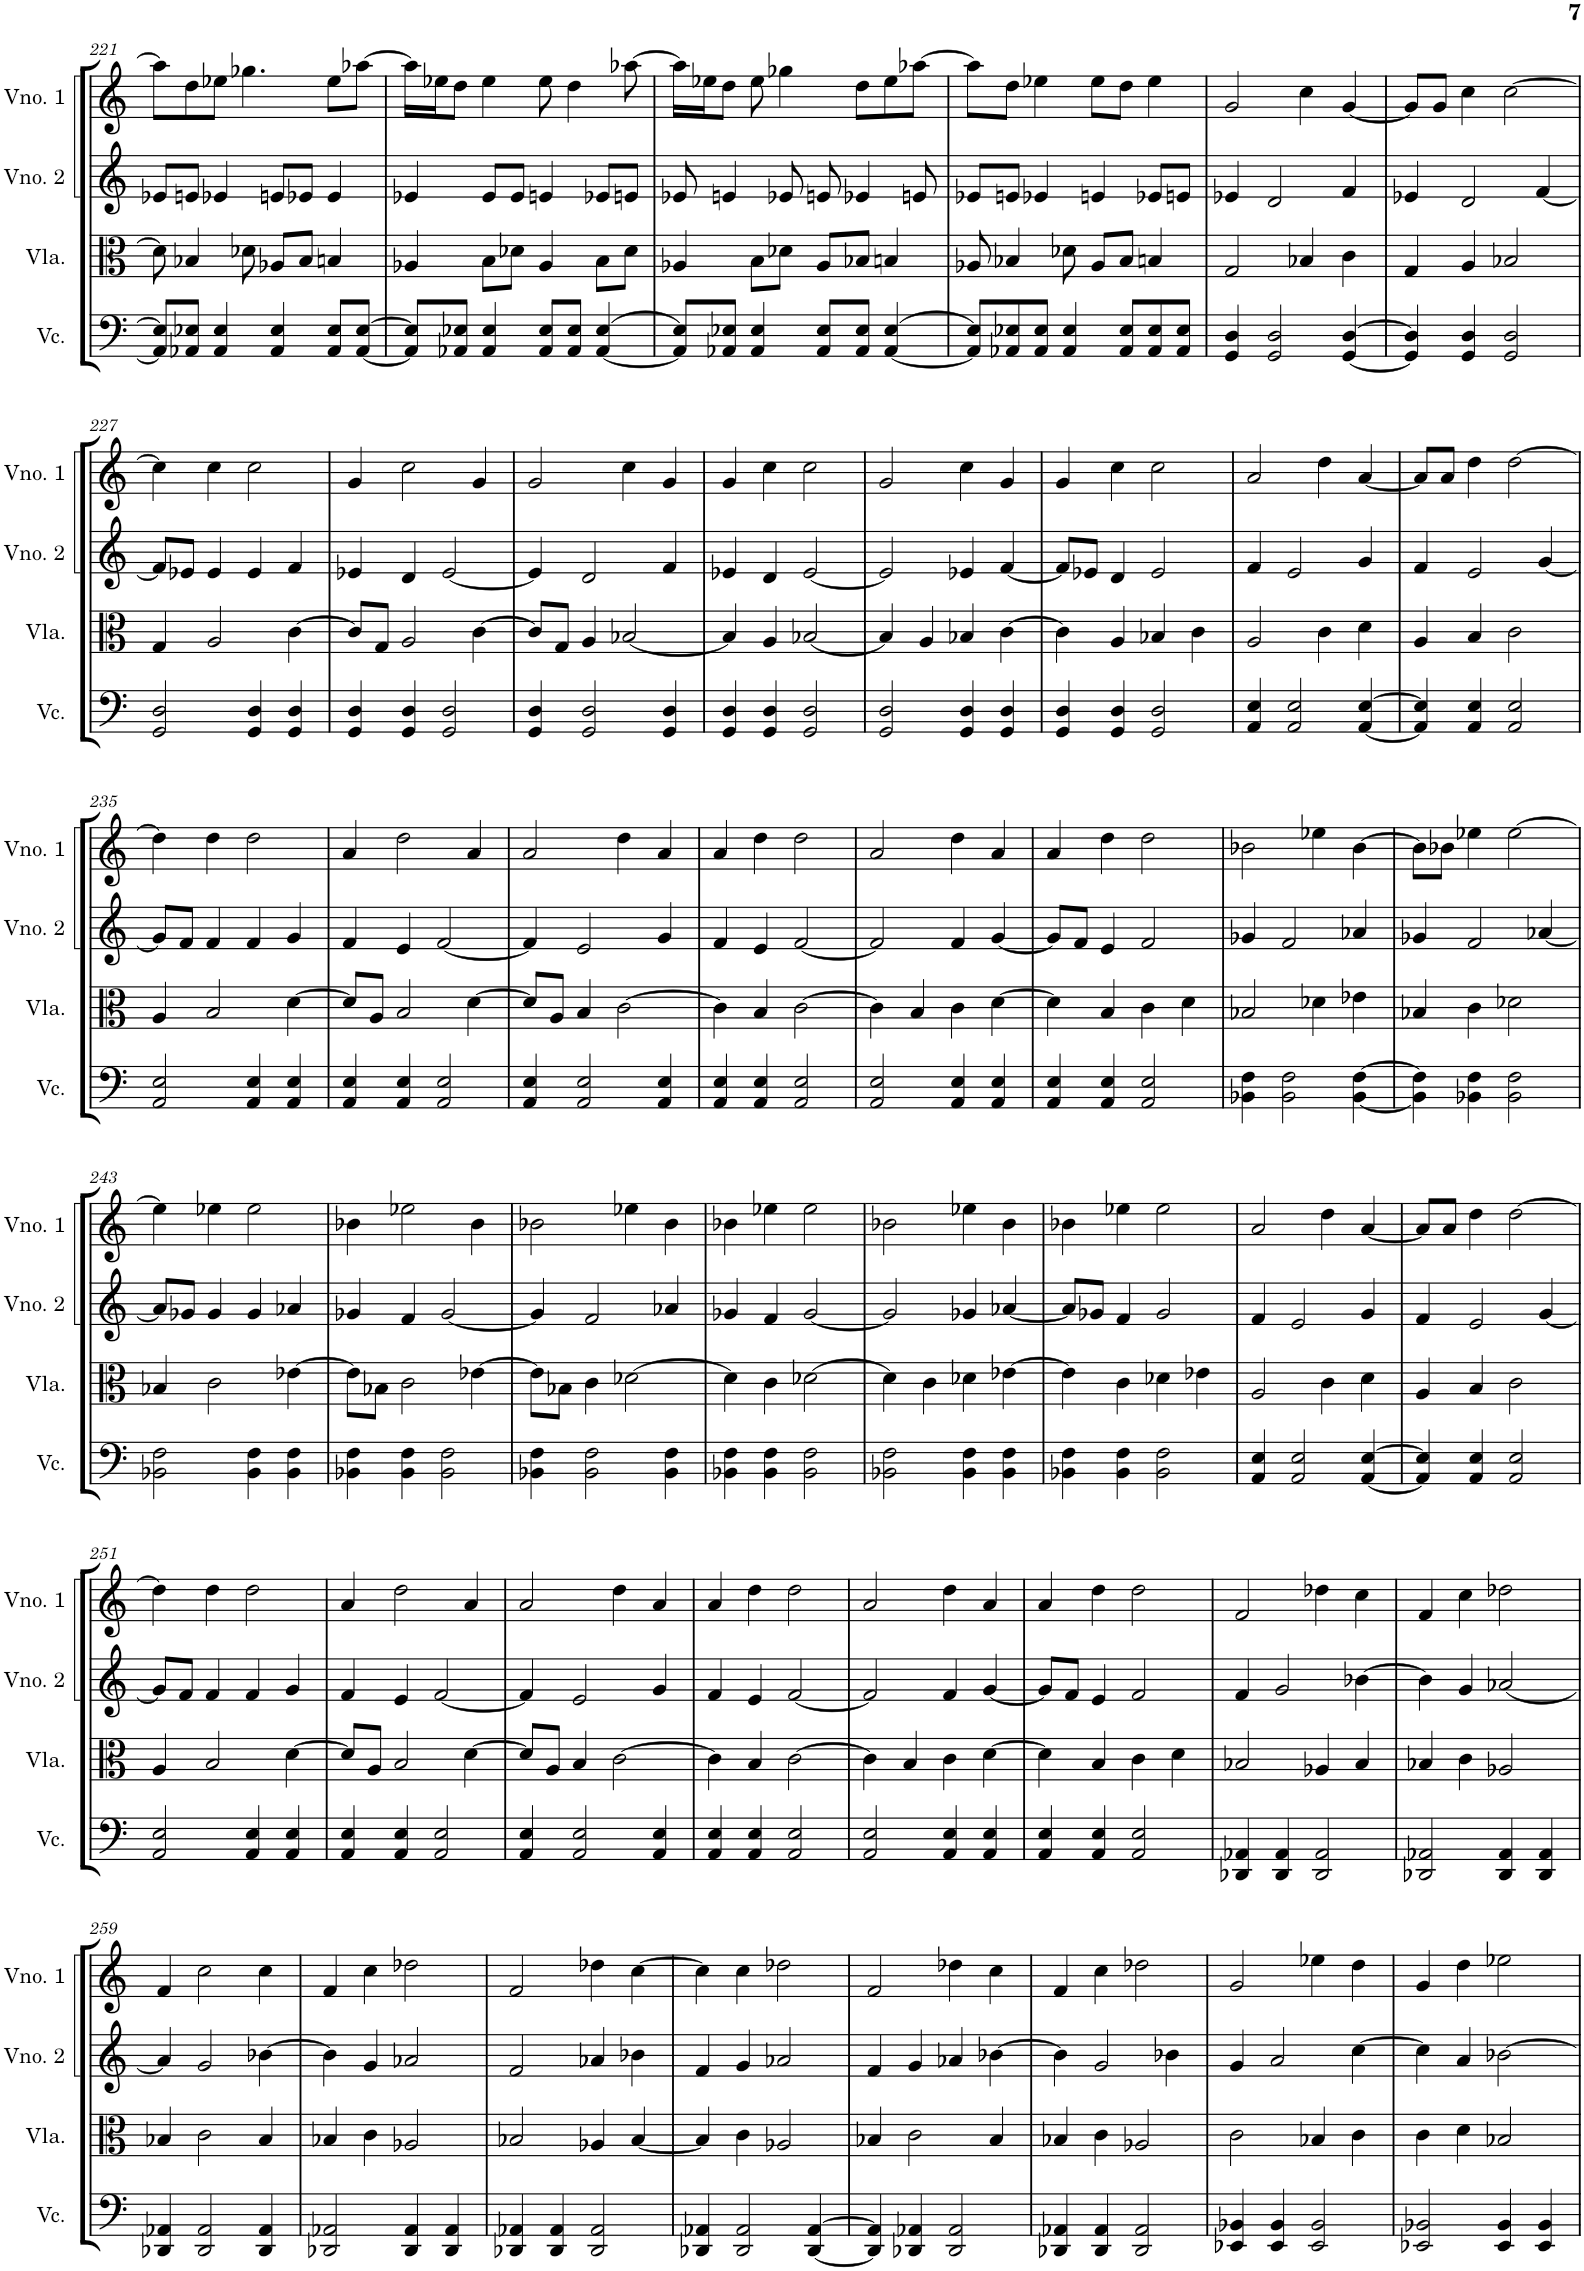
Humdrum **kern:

**kern	**kern	**kern	**kern
*part4	*part3	*part2	*part1
*staff4	*staff3	*staff2	*staff1
*I"Violoncelo	*I"Viola	*I"Violino 2	*I"Violino 1
*I'Vc.	*I'Vla.	*I'Vno. 2	*I'Vno. 1
!!LO:PB:g=z
*clefF4	*clefC3	*clefG2	*clefG2
*k[]	*k[]	*k[]	*k[]
*M4/4	*M4/4	*M4/4	*M4/4
=221	=221	=221	=221
8AA-/] 8E-/]L	8d-\]	8e-X/L	8aa-\L]
8AA-X/ 8E-X/J	4B-X/	8en/J	8dd\
4AA-/ 4E-/	.	4e-X/	8ee-X\J
.	8d-X\	.	4.gg-X\
4AA-/ 4E-/	8A-X/L	8en/L	.
.	8B-/J	8e-X/J	.
8AA-/ 8E-/L	4Bn/	4e-/	8ee-\L
[8AA-/ [8E-/J	.	.	[8aa-X\J
=222	=222	=222	=222
8AA-/] 8E-/]L	4A-X/	4e-X/	16aa-\LL]
.	.	.	16ee-X\J
8AA-X/ 8E-X/J	.	.	8dd\J
4AA-/ 4E-/	8B\L	8e-/L	4ee-\
.	8d-X\J	8e-/J	.
8AA-/ 8E-/L	4A-/	4en/	8ee-\
8AA-/ 8E-/J	.	.	4dd\
[4AA-/ [4E-/	8B\L	8e-X/L	.
.	8d-\J	8en/J	[8aa-X\
=223	=223	=223	=223
8AA-/] 8E-/]L	4A-X/	8e-X/	16aa-\LL]
.	.	.	16ee-X\J
8AA-X/ 8E-X/J	.	4en/	8dd\J
4AA-/ 4E-/	8B\L	.	8ee-\
.	8d-X\J	8e-X/	4gg-X\
8AA-/ 8E-/L	8A-/L	8en/	.
8AA-/ 8E-/J	8B-X/J	4e-X/	8dd\L
[4AA-/ [4E-/	4Bn/	.	8ee-\
.	.	8en/	[8aa-X\J
=224	=224	=224	=224
8AA-/] 8E-/]L	8A-X/	8e-X/L	8aa-\L]
8AA-X/ 8E-X/	4B-X/	8en/J	8dd\J
8AA-/ 8E-/J	.	4e-X/	4ee-X\
4AA-/ 4E-/	8d-X\	.	.
.	8A-/L	4en/	8ee-\L
8AA-/ 8E-/L	8B-/J	.	8dd\J
8AA-/ 8E-/	4Bn/	8e-X/L	4ee-\
8AA-/ 8E-/J	.	8en/J	.
=225	=225	=225	=225
4GG/ 4D/	2G/	4e-X/	2g/
2GG/ 2D/	.	2d/	.
.	4B-X/	.	4cc\
[4GG/ [4D/	4c\	4f/	[4g/
=226	=226	=226	=226
4GG/] 4D/]	4G/	4e-X/	8g/L]
.	.	.	8g/J
4GG/ 4D/	4A/	2d/	4cc\
2GG/ 2D/	2B-X/	.	[2cc\
.	.	[4f/	.
!!LO:LB:g=z
=227	=227	=227	=227
2GG/ 2D/	4G/	8f/L]	4cc\]
.	.	8e-X/J	.
.	2A/	4e-/	4cc\
4GG/ 4D/	.	4e-/	2cc\
4GG/ 4D/	[4c\	4f/	.
=228	=228	=228	=228
4GG/ 4D/	8c/L]	4e-X/	4g/
.	8G/J	.	.
4GG/ 4D/	2A/	4d/	2cc\
2GG/ 2D/	.	[2e-/	.
.	[4c\	.	4g/
=229	=229	=229	=229
4GG/ 4D/	8c/L]	4e-/]	2g/
.	8G/J	.	.
2GG/ 2D/	4A/	2d/	.
.	[2B-X/	.	4cc\
4GG/ 4D/	.	4f/	4g/
=230	=230	=230	=230
4GG/ 4D/	4B-/]	4e-X/	4g/
4GG/ 4D/	4A/	4d/	4cc\
2GG/ 2D/	[2B-X/	[2e-/	2cc\
=231	=231	=231	=231
2GG/ 2D/	4B-/]	2e-/]	2g/
.	4A/	.	.
4GG/ 4D/	4B-X/	4e-X/	4cc\
4GG/ 4D/	[4c\	[4f/	4g/
=232	=232	=232	=232
4GG/ 4D/	4c\]	8f/L]	4g/
.	.	8e-X/J	.
4GG/ 4D/	4A/	4d/	4cc\
2GG/ 2D/	4B-X/	2e-/	2cc\
.	4c\	.	.
=233	=233	=233	=233
4AA/ 4E/	2A/	4f/	2a/
2AA/ 2E/	.	2e/	.
.	4c\	.	4dd\
[4AA/ [4E/	4d\	4g/	[4a/
=234	=234	=234	=234
4AA/] 4E/]	4A/	4f/	8a/L]
.	.	.	8a/J
4AA/ 4E/	4B/	2e/	4dd\
2AA/ 2E/	2c\	.	[2dd\
.	.	[4g/	.
!!LO:LB:g=z
=235	=235	=235	=235
2AA/ 2E/	4A/	8g/L]	4dd\]
.	.	8f/J	.
.	2B/	4f/	4dd\
4AA/ 4E/	.	4f/	2dd\
4AA/ 4E/	[4d\	4g/	.
=236	=236	=236	=236
4AA/ 4E/	8d/L]	4f/	4a/
.	8A/J	.	.
4AA/ 4E/	2B/	4e/	2dd\
2AA/ 2E/	.	[2f/	.
.	[4d\	.	4a/
=237	=237	=237	=237
4AA/ 4E/	8d/L]	4f/]	2a/
.	8A/J	.	.
2AA/ 2E/	4B/	2e/	.
.	[2c\	.	4dd\
4AA/ 4E/	.	4g/	4a/
=238	=238	=238	=238
4AA/ 4E/	4c\]	4f/	4a/
4AA/ 4E/	4B/	4e/	4dd\
2AA/ 2E/	[2c\	[2f/	2dd\
=239	=239	=239	=239
2AA/ 2E/	4c\]	2f/]	2a/
.	4B/	.	.
4AA/ 4E/	4c\	4f/	4dd\
4AA/ 4E/	[4d\	[4g/	4a/
=240	=240	=240	=240
4AA/ 4E/	4d\]	8g/L]	4a/
.	.	8f/J	.
4AA/ 4E/	4B/	4e/	4dd\
2AA/ 2E/	4c\	2f/	2dd\
.	4d\	.	.
=241	=241	=241	=241
4BB-X\ 4F\	2B-X/	4g-X/	2b-X\
2BB-\ 2F\	.	2f/	.
.	4d-X\	.	4ee-X\
[4BB-\ [4F\	4e-X\	4a-X/	[4b-\
=242	=242	=242	=242
4BB-\] 4F\]	4B-X/	4g-X/	8b-\L]
.	.	.	8b-X\J
4BB-X\ 4F\	4c\	2f/	4ee-X\
2BB-\ 2F\	2d-X\	.	[2ee-\
.	.	[4a-X/	.
!!LO:LB:g=z
=243	=243	=243	=243
2BB-X\ 2F\	4B-X/	8a-/L]	4ee-\]
.	.	8g-X/J	.
.	2c\	4g-/	4ee-X\
4BB-\ 4F\	.	4g-/	2ee-\
4BB-\ 4F\	[4e-X\	4a-X/	.
=244	=244	=244	=244
4BB-X\ 4F\	8e-\L]	4g-X/	4b-X\
.	8B-X\J	.	.
4BB-\ 4F\	2c\	4f/	2ee-X\
2BB-\ 2F\	.	[2g-/	.
.	[4e-X\	.	4b-\
=245	=245	=245	=245
4BB-X\ 4F\	8e-\L]	4g-/]	2b-X\
.	8B-X\J	.	.
2BB-\ 2F\	4c\	2f/	.
.	[2d-X\	.	4ee-X\
4BB-\ 4F\	.	4a-X/	4b-\
=246	=246	=246	=246
4BB-X\ 4F\	4d-\]	4g-X/	4b-X\
4BB-\ 4F\	4c\	4f/	4ee-X\
2BB-\ 2F\	[2d-X\	[2g-/	2ee-\
=247	=247	=247	=247
2BB-X\ 2F\	4d-\]	2g-/]	2b-X\
.	4c\	.	.
4BB-\ 4F\	4d-X\	4g-X/	4ee-X\
4BB-\ 4F\	[4e-X\	[4a-X/	4b-\
=248	=248	=248	=248
4BB-X\ 4F\	4e-\]	8a-/L]	4b-X\
.	.	8g-X/J	.
4BB-\ 4F\	4c\	4f/	4ee-X\
2BB-\ 2F\	4d-X\	2g-/	2ee-\
.	4e-X\	.	.
=249	=249	=249	=249
4AA/ 4E/	2A/	4f/	2a/
2AA/ 2E/	.	2e/	.
.	4c\	.	4dd\
[4AA/ [4E/	4d\	4g/	[4a/
=250	=250	=250	=250
4AA/] 4E/]	4A/	4f/	8a/L]
.	.	.	8a/J
4AA/ 4E/	4B/	2e/	4dd\
2AA/ 2E/	2c\	.	[2dd\
.	.	[4g/	.
!!LO:LB:g=z
=251	=251	=251	=251
2AA/ 2E/	4A/	8g/L]	4dd\]
.	.	8f/J	.
.	2B/	4f/	4dd\
4AA/ 4E/	.	4f/	2dd\
4AA/ 4E/	[4d\	4g/	.
=252	=252	=252	=252
4AA/ 4E/	8d/L]	4f/	4a/
.	8A/J	.	.
4AA/ 4E/	2B/	4e/	2dd\
2AA/ 2E/	.	[2f/	.
.	[4d\	.	4a/
=253	=253	=253	=253
4AA/ 4E/	8d/L]	4f/]	2a/
.	8A/J	.	.
2AA/ 2E/	4B/	2e/	.
.	[2c\	.	4dd\
4AA/ 4E/	.	4g/	4a/
=254	=254	=254	=254
4AA/ 4E/	4c\]	4f/	4a/
4AA/ 4E/	4B/	4e/	4dd\
2AA/ 2E/	[2c\	[2f/	2dd\
=255	=255	=255	=255
2AA/ 2E/	4c\]	2f/]	2a/
.	4B/	.	.
4AA/ 4E/	4c\	4f/	4dd\
4AA/ 4E/	[4d\	[4g/	4a/
=256	=256	=256	=256
4AA/ 4E/	4d\]	8g/L]	4a/
.	.	8f/J	.
4AA/ 4E/	4B/	4e/	4dd\
2AA/ 2E/	4c\	2f/	2dd\
.	4d\	.	.
=257	=257	=257	=257
4DD-X/ 4AA-X/	2B-X/	4f/	2f/
4DD-/ 4AA-/	.	2g/	.
2DD-/ 2AA-/	4A-X/	.	4dd-X\
.	4B-/	[4b-X\	4cc\
=258	=258	=258	=258
2DD-X/ 2AA-X/	4B-X/	4b-\]	4f/
.	4c\	4g/	4cc\
4DD-/ 4AA-/	2A-X/	[2a-X/	2dd-X\
4DD-/ 4AA-/	.	.	.
!!LO:LB:g=z
=259	=259	=259	=259
4DD-X/ 4AA-X/	4B-X/	4a-/]	4f/
2DD-/ 2AA-/	2c\	2g/	2cc\
4DD-/ 4AA-/	4B-/	[4b-X\	4cc\
=260	=260	=260	=260
2DD-X/ 2AA-X/	4B-X/	4b-\]	4f/
.	4c\	4g/	4cc\
4DD-/ 4AA-/	2A-X/	2a-X/	2dd-X\
4DD-/ 4AA-/	.	.	.
=261	=261	=261	=261
4DD-X/ 4AA-X/	2B-X/	2f/	2f/
4DD-/ 4AA-/	.	.	.
2DD-/ 2AA-/	4A-X/	4a-X/	4dd-X\
.	[4B-/	4b-X\	[4cc\
=262	=262	=262	=262
4DD-X/ 4AA-X/	4B-/]	4f/	4cc\]
2DD-/ 2AA-/	4c\	4g/	4cc\
.	2A-X/	2a-X/	2dd-X\
[4DD-/ [4AA-/	.	.	.
=263	=263	=263	=263
4DD-/] 4AA-/]	4B-X/	4f/	2f/
4DD-X/ 4AA-X/	2c\	4g/	.
2DD-/ 2AA-/	.	4a-X/	4dd-X\
.	4B-/	[4b-X\	4cc\
=264	=264	=264	=264
4DD-X/ 4AA-X/	4B-X/	4b-\]	4f/
4DD-/ 4AA-/	4c\	2g/	4cc\
2DD-/ 2AA-/	2A-X/	.	2dd-X\
.	.	4b-X\	.
=265	=265	=265	=265
4EE-X/ 4BB-X/	2c\	4g/	2g/
4EE-/ 4BB-/	.	2a/	.
2EE-/ 2BB-/	4B-X/	.	4ee-X\
.	4c\	[4cc\	4dd\
=266	=266	=266	=266
2EE-X/ 2BB-X/	4c\	4cc\]	4g/
.	4d\	4a/	4dd\
4EE-/ 4BB-/	2B-X/	[2b-X\	2ee-X\
4EE-/ 4BB-/	.	.	.
=	=	=	=
*-	*-	*-	*-
